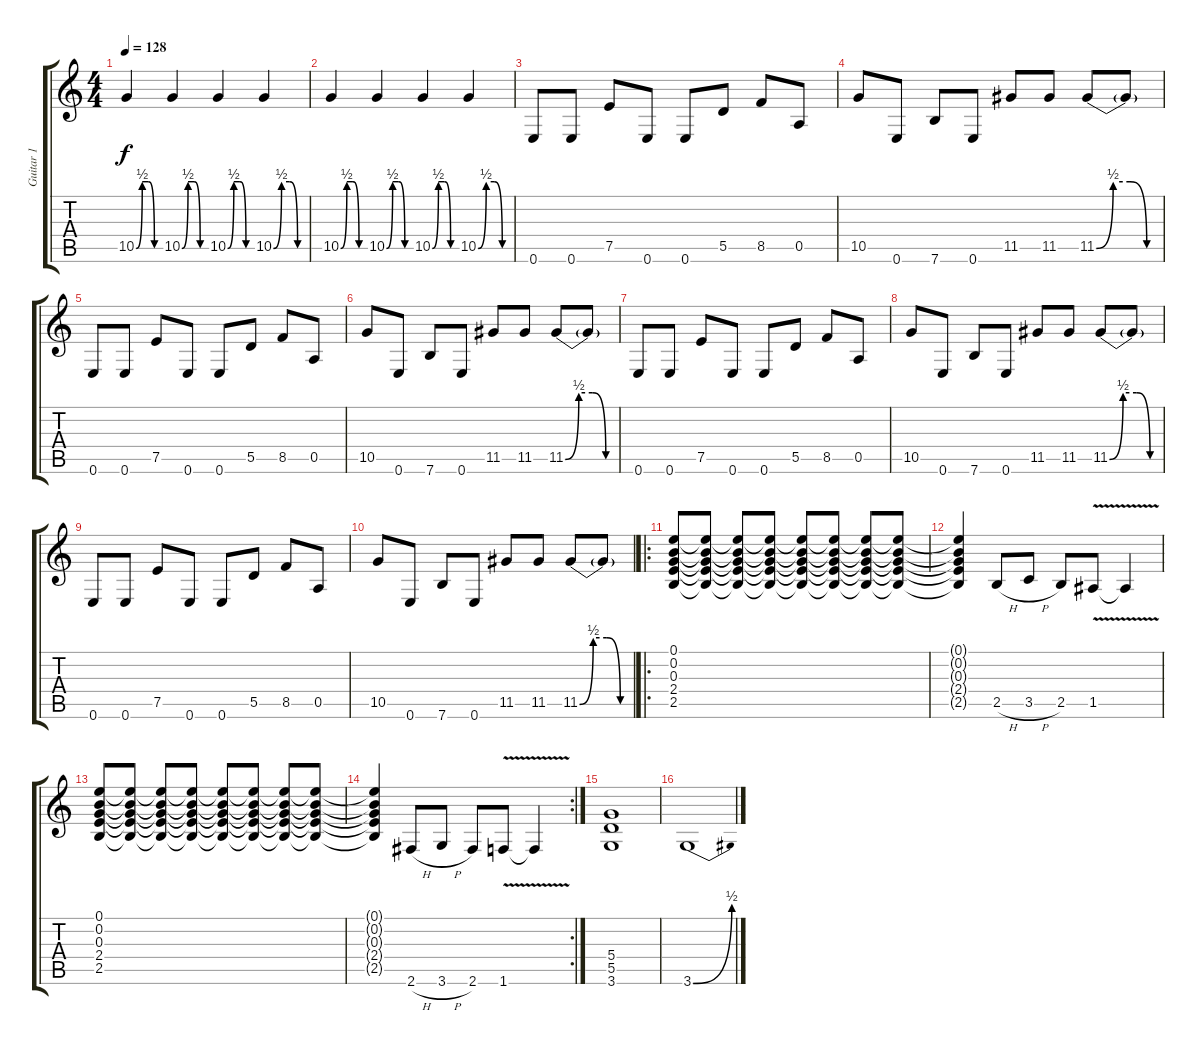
\track ("Guitar 1" "Guitar 1") {instrument distortionguitar}
\staff {score tabs}
\tuning (E4 B3 G3 D3 A2 E2) {hide}
\ts (4 4)
\tempo 128
\clef g2
\ks c
10.5{be (custom 0 0 15 2 30 2 45 0 60 0)}.4{dy f} 10.5{be (custom 0 0 15 2 30 2 45 0 60 0)}.4 10.5{be (custom 0 0 15 2 30 2 45 0 60 0)}.4 10.5{be (custom 0 0 15 2 30 2 45 0 60 0)}.4 |
10.5{be (custom 0 0 15 2 30 2 45 0 60 0)}.4 10.5{be (custom 0 0 15 2 30 2 45 0 60 0)}.4 10.5{be (custom 0 0 15 2 30 2 45 0 60 0)}.4 10.5{be (custom 0 0 15 2 30 2 45 0 60 0)}.4 |
0.6.8 0.6.8 7.5.8 0.6.8 0.6.8 5.5.8 8.5.8 0.5.8 |
10.5.8 0.6.8 7.6.8 0.6.8 11.5.8 11.5.8 11.5{be (custom 0 0 15 2 30 2 45 0 60 0)}.8 11.5{t}.8 |
0.6.8 0.6.8 7.5.8 0.6.8 0.6.8 5.5.8 8.5.8 0.5.8 |
10.5.8 0.6.8 7.6.8 0.6.8 11.5.8 11.5.8 11.5{be (custom 0 0 15 2 30 2 45 0 60 0)}.8 11.5{t}.8 |
0.6.8 0.6.8 7.5.8 0.6.8 0.6.8 5.5.8 8.5.8 0.5.8 |
10.5.8 0.6.8 7.6.8 0.6.8 11.5.8 11.5.8 11.5{be (custom 0 0 15 2 30 2 45 0 60 0)}.8 11.5{t}.8 |
0.6.8 0.6.8 7.5.8 0.6.8 0.6.8 5.5.8 8.5.8 0.5.8 |
10.5.8 0.6.8 7.6.8 0.6.8 11.5.8 11.5.8 11.5{be (custom 0 0 15 2 30 2 45 0 60 0)}.8 11.5{t}.8 |
\ro
(0.1 0.2 0.3 2.4 2.5).8 (0.1{t} 0.2{t} 0.3{t} 2.4{t} 2.5{t}).8 (0.1{t} 0.2{t} 0.3{t} 2.4{t} 2.5{t}).8 (0.1{t} 0.2{t} 0.3{t} 2.4{t} 2.5{t}).8 (0.1{t} 0.2{t} 0.3{t} 2.4{t} 2.5{t}).8 (0.1{t} 0.2{t} 0.3{t} 2.4{t} 2.5{t}).8 (0.1{t} 0.2{t} 0.3{t} 2.4{t} 2.5{t}).8 (0.1{t} 0.2{t} 0.3{t} 2.4{t} 2.5{t}).8 |
(0.1{t} 0.2{t} 0.3{t} 2.4{t} 2.5{t}).4 2.5{h}.8 3.5{h}.8 2.5.8 1.5{v}.8 1.5{t}.4 |
(0.1 0.2 0.3 2.4 2.5).8 (0.1{t} 0.2{t} 0.3{t} 2.4{t} 2.5{t}).8 (0.1{t} 0.2{t} 0.3{t} 2.4{t} 2.5{t}).8 (0.1{t} 0.2{t} 0.3{t} 2.4{t} 2.5{t}).8 (0.1{t} 0.2{t} 0.3{t} 2.4{t} 2.5{t}).8 (0.1{t} 0.2{t} 0.3{t} 2.4{t} 2.5{t}).8 (0.1{t} 0.2{t} 0.3{t} 2.4{t} 2.5{t}).8 (0.1{t} 0.2{t} 0.3{t} 2.4{t} 2.5{t}).8 |
\rc 2
(0.1{t} 0.2{t} 0.3{t} 2.4{t} 2.5{t}).4 2.6{h}.8 3.6{h}.8 2.6.8 1.6{v}.8 1.6{t}.4 |
(5.4 5.5 3.6).1 |
3.6{be (bend 0 0 60 2)}.1
